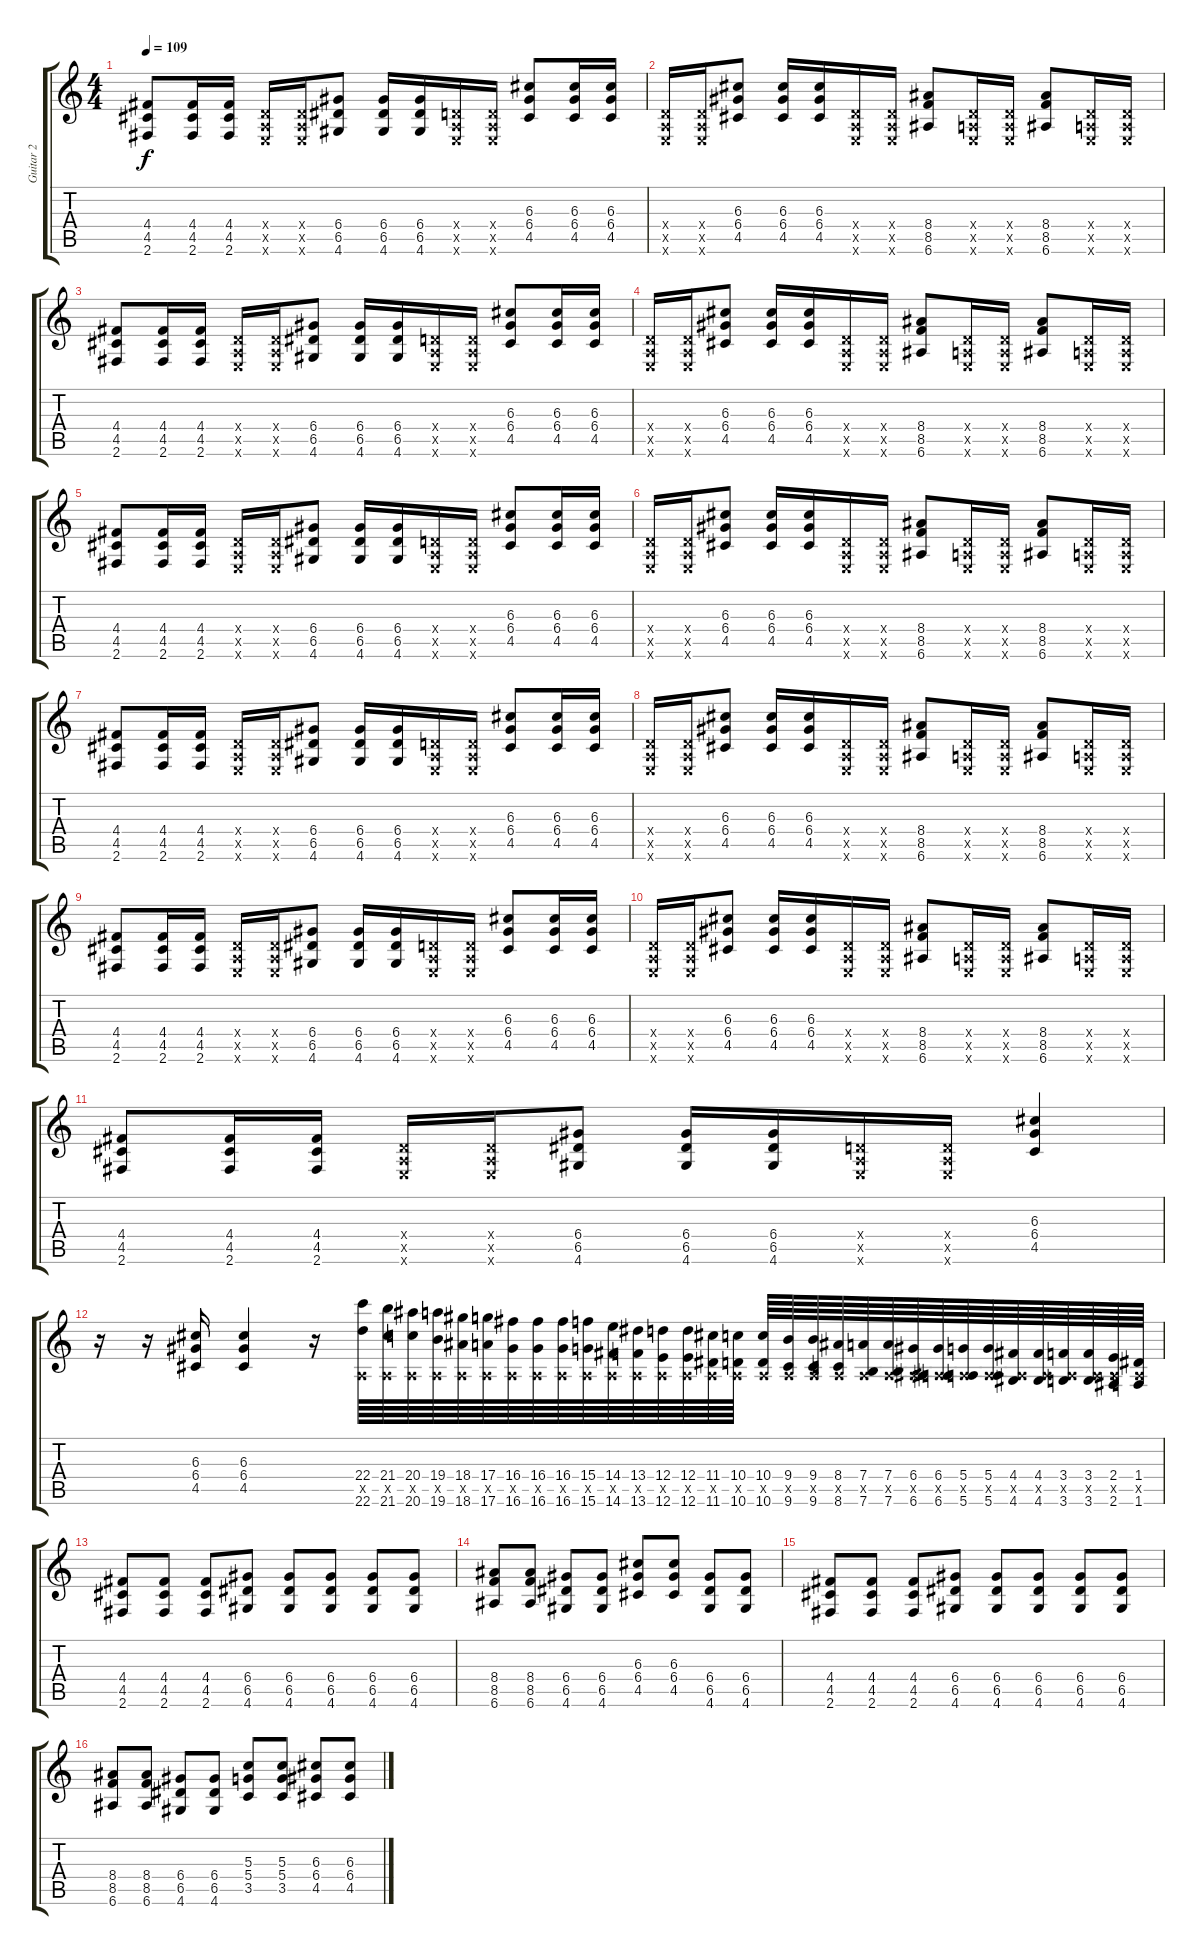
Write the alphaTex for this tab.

\track ("Guitar 2" "Guitar 2") {instrument overdrivenguitar}
\staff {score tabs}
\tuning (E4 B3 G3 D3 A2 E2) {hide}
\ts (4 4)
\tempo 109
\clef g2
\ks c
(4.4 4.5 2.6).8{dy f} (4.4 4.5 2.6).16 (4.4 4.5 2.6).16 (0.4{x} 0.5{x} 0.6{x}).16 (0.4{x} 0.5{x} 0.6{x}).16 (6.4 6.5 4.6).8 (6.4 6.5 4.6).16 (6.4 6.5 4.6).16 (0.4{x} 0.5{x} 0.6{x}).16 (0.4{x} 0.5{x} 0.6{x}).16 (6.3 6.4 4.5).8 (6.3 6.4 4.5).16 (6.3 6.4 4.5).16 |
(0.4{x} 0.5{x} 0.6{x}).16 (0.4{x} 0.5{x} 0.6{x}).16 (6.3 6.4 4.5).8 (6.3 6.4 4.5).16 (6.3 6.4 4.5).16 (0.4{x} 0.5{x} 0.6{x}).16 (0.4{x} 0.5{x} 0.6{x}).16 (8.4 8.5 6.6).8 (0.4{x} 0.5{x} 0.6{x}).16 (0.4{x} 0.5{x} 0.6{x}).16 (8.4 8.5 6.6).8 (0.4{x} 0.5{x} 0.6{x}).16 (0.4{x} 0.5{x} 0.6{x}).16 |
(4.4 4.5 2.6).8 (4.4 4.5 2.6).16 (4.4 4.5 2.6).16 (0.4{x} 0.5{x} 0.6{x}).16 (0.4{x} 0.5{x} 0.6{x}).16 (6.4 6.5 4.6).8 (6.4 6.5 4.6).16 (6.4 6.5 4.6).16 (0.4{x} 0.5{x} 0.6{x}).16 (0.4{x} 0.5{x} 0.6{x}).16 (6.3 6.4 4.5).8 (6.3 6.4 4.5).16 (6.3 6.4 4.5).16 |
(0.4{x} 0.5{x} 0.6{x}).16 (0.4{x} 0.5{x} 0.6{x}).16 (6.3 6.4 4.5).8 (6.3 6.4 4.5).16 (6.3 6.4 4.5).16 (0.4{x} 0.5{x} 0.6{x}).16 (0.4{x} 0.5{x} 0.6{x}).16 (8.4 8.5 6.6).8 (0.4{x} 0.5{x} 0.6{x}).16 (0.4{x} 0.5{x} 0.6{x}).16 (8.4 8.5 6.6).8 (0.4{x} 0.5{x} 0.6{x}).16 (0.4{x} 0.5{x} 0.6{x}).16 |
(4.4 4.5 2.6).8 (4.4 4.5 2.6).16 (4.4 4.5 2.6).16 (0.4{x} 0.5{x} 0.6{x}).16 (0.4{x} 0.5{x} 0.6{x}).16 (6.4 6.5 4.6).8 (6.4 6.5 4.6).16 (6.4 6.5 4.6).16 (0.4{x} 0.5{x} 0.6{x}).16 (0.4{x} 0.5{x} 0.6{x}).16 (6.3 6.4 4.5).8 (6.3 6.4 4.5).16 (6.3 6.4 4.5).16 |
(0.4{x} 0.5{x} 0.6{x}).16 (0.4{x} 0.5{x} 0.6{x}).16 (6.3 6.4 4.5).8 (6.3 6.4 4.5).16 (6.3 6.4 4.5).16 (0.4{x} 0.5{x} 0.6{x}).16 (0.4{x} 0.5{x} 0.6{x}).16 (8.4 8.5 6.6).8 (0.4{x} 0.5{x} 0.6{x}).16 (0.4{x} 0.5{x} 0.6{x}).16 (8.4 8.5 6.6).8 (0.4{x} 0.5{x} 0.6{x}).16 (0.4{x} 0.5{x} 0.6{x}).16 |
(4.4 4.5 2.6).8 (4.4 4.5 2.6).16 (4.4 4.5 2.6).16 (0.4{x} 0.5{x} 0.6{x}).16 (0.4{x} 0.5{x} 0.6{x}).16 (6.4 6.5 4.6).8 (6.4 6.5 4.6).16 (6.4 6.5 4.6).16 (0.4{x} 0.5{x} 0.6{x}).16 (0.4{x} 0.5{x} 0.6{x}).16 (6.3 6.4 4.5).8 (6.3 6.4 4.5).16 (6.3 6.4 4.5).16 |
(0.4{x} 0.5{x} 0.6{x}).16 (0.4{x} 0.5{x} 0.6{x}).16 (6.3 6.4 4.5).8 (6.3 6.4 4.5).16 (6.3 6.4 4.5).16 (0.4{x} 0.5{x} 0.6{x}).16 (0.4{x} 0.5{x} 0.6{x}).16 (8.4 8.5 6.6).8 (0.4{x} 0.5{x} 0.6{x}).16 (0.4{x} 0.5{x} 0.6{x}).16 (8.4 8.5 6.6).8 (0.4{x} 0.5{x} 0.6{x}).16 (0.4{x} 0.5{x} 0.6{x}).16 |
(4.4 4.5 2.6).8 (4.4 4.5 2.6).16 (4.4 4.5 2.6).16 (0.4{x} 0.5{x} 0.6{x}).16 (0.4{x} 0.5{x} 0.6{x}).16 (6.4 6.5 4.6).8 (6.4 6.5 4.6).16 (6.4 6.5 4.6).16 (0.4{x} 0.5{x} 0.6{x}).16 (0.4{x} 0.5{x} 0.6{x}).16 (6.3 6.4 4.5).8 (6.3 6.4 4.5).16 (6.3 6.4 4.5).16 |
(0.4{x} 0.5{x} 0.6{x}).16 (0.4{x} 0.5{x} 0.6{x}).16 (6.3 6.4 4.5).8 (6.3 6.4 4.5).16 (6.3 6.4 4.5).16 (0.4{x} 0.5{x} 0.6{x}).16 (0.4{x} 0.5{x} 0.6{x}).16 (8.4 8.5 6.6).8 (0.4{x} 0.5{x} 0.6{x}).16 (0.4{x} 0.5{x} 0.6{x}).16 (8.4 8.5 6.6).8 (0.4{x} 0.5{x} 0.6{x}).16 (0.4{x} 0.5{x} 0.6{x}).16 |
(4.4 4.5 2.6).8 (4.4 4.5 2.6).16 (4.4 4.5 2.6).16 (0.4{x} 0.5{x} 0.6{x}).16 (0.4{x} 0.5{x} 0.6{x}).16 (6.4 6.5 4.6).8 (6.4 6.5 4.6).16 (6.4 6.5 4.6).16 (0.4{x} 0.5{x} 0.6{x}).16 (0.4{x} 0.5{x} 0.6{x}).16 (6.3 6.4 4.5).4 |
r.16 r.16 (6.3 6.4 4.5).16 (6.3 6.4 4.5).4 r.16 (22.4 0.5{x} 22.6).64 (21.4 0.5{x} 21.6).64 (20.4 0.5{x} 20.6).64 (19.4 0.5{x} 19.6).64 (18.4 0.5{x} 18.6).64 (17.4 0.5{x} 17.6).64 (16.4 0.5{x} 16.6).64 (16.4 0.5{x} 16.6).64 (16.4 0.5{x} 16.6).64 (15.4 0.5{x} 15.6).64 (14.4 0.5{x} 14.6).64 (13.4 0.5{x} 13.6).64 (12.4 0.5{x} 12.6).64 (12.4 0.5{x} 12.6).64 (11.4 0.5{x} 11.6).64 (10.4 0.5{x} 10.6).64 (10.4 0.5{x} 10.6).64 (9.4 0.5{x} 9.6).64 (9.4 0.5{x} 9.6).64 (8.4 0.5{x} 8.6).64 (7.4 0.5{x} 7.6).64 (7.4 0.5{x} 7.6).64 (6.4 0.5{x} 6.6).64 (6.4 0.5{x} 6.6).64 (5.4 0.5{x} 5.6).64 (5.4 0.5{x} 5.6).64 (4.4 0.5{x} 4.6).64 (4.4 0.5{x} 4.6).64 (3.4 0.5{x} 3.6).64 (3.4 0.5{x} 3.6).64 (2.4 0.5{x} 2.6).64 (1.4 0.5{x} 1.6).64 |
(4.4 4.5 2.6).8 (4.4 4.5 2.6).8 (4.4 4.5 2.6).8 (6.4 6.5 4.6).8 (6.4 6.5 4.6).8 (6.4 6.5 4.6).8 (6.4 6.5 4.6).8 (6.4 6.5 4.6).8 |
(8.4 8.5 6.6).8 (8.4 8.5 6.6).8 (6.4 6.5 4.6).8 (6.4 6.5 4.6).8 (6.3 6.4 4.5).8 (6.3 6.4 4.5).8 (6.4 6.5 4.6).8 (6.4 6.5 4.6).8 |
(4.4 4.5 2.6).8 (4.4 4.5 2.6).8 (4.4 4.5 2.6).8 (6.4 6.5 4.6).8 (6.4 6.5 4.6).8 (6.4 6.5 4.6).8 (6.4 6.5 4.6).8 (6.4 6.5 4.6).8 |
(8.4 8.5 6.6).8 (8.4 8.5 6.6).8 (6.4 6.5 4.6).8 (6.4 6.5 4.6).8 (5.3 5.4 3.5).8 (5.3 5.4 3.5).8 (6.3 6.4 4.5).8 (6.3 6.4 4.5).8
